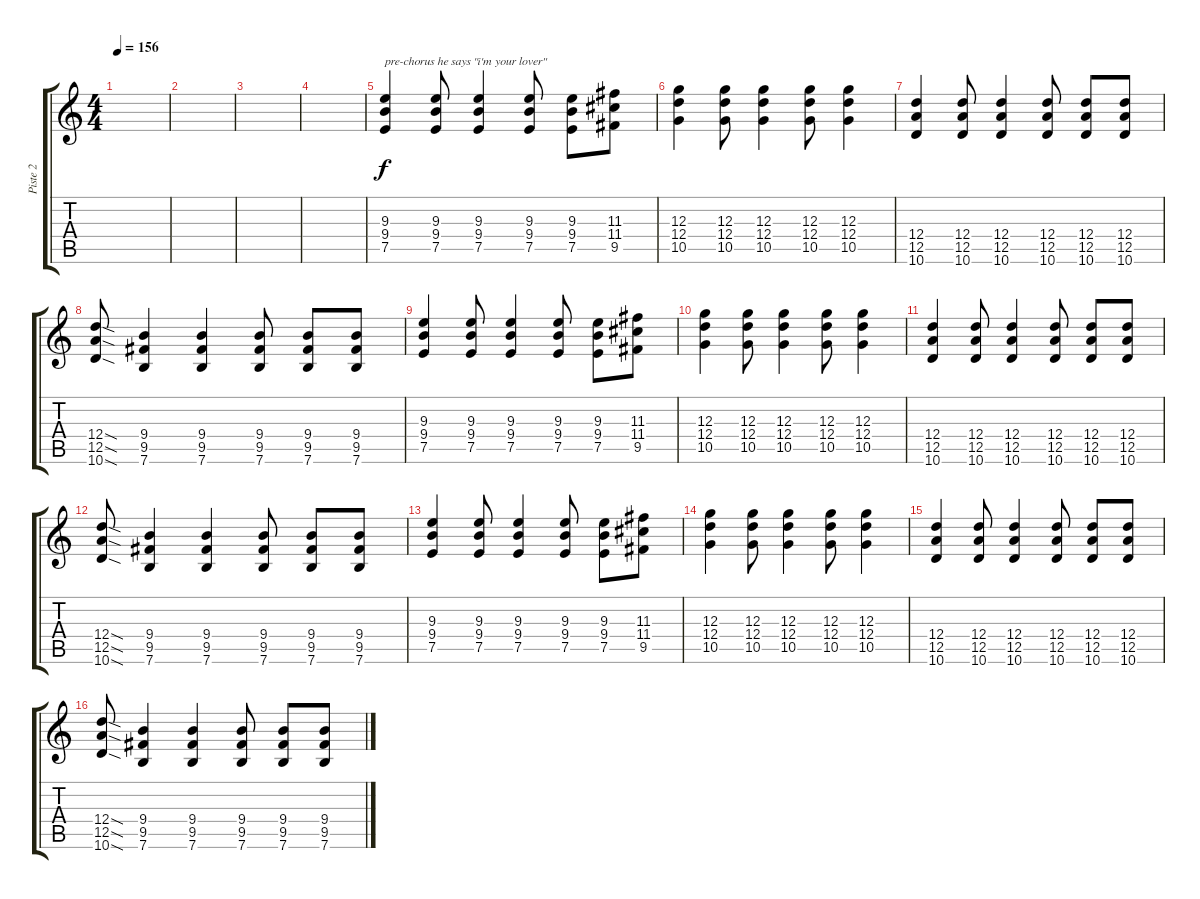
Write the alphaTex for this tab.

\track ("Piste 2" "Piste 2") {instrument overdrivenguitar}
\staff {score tabs}
\tuning (E4 B3 G3 D3 A2 E2) {hide}
\ts (4 4)
\tempo 156
\clef g2
\ks c
|
|
|
|
(9.3 9.4 7.5).4{txt "pre-chorus he says \"i'm your lover\""} (9.3 9.4 7.5).8 (9.3 9.4 7.5).4 (9.3 9.4 7.5).8 (9.3 9.4 7.5).8 (11.3 11.4 9.5).8 |
(12.3 12.4 10.5).4 (12.3 12.4 10.5).8 (12.3 12.4 10.5).4 (12.3 12.4 10.5).8 (12.3 12.4 10.5).4 |
(12.4 12.5 10.6).4 (12.4 12.5 10.6).8 (12.4 12.5 10.6).4 (12.4 12.5 10.6).8 (12.4 12.5 10.6).8 (12.4 12.5 10.6).8 |
(12.4{sod} 12.5{sod} 10.6{sod}).8 (9.4 9.5 7.6).4 (9.4 9.5 7.6).4 (9.4 9.5 7.6).8 (9.4 9.5 7.6).8 (9.4 9.5 7.6).8 |
(9.3 9.4 7.5).4 (9.3 9.4 7.5).8 (9.3 9.4 7.5).4 (9.3 9.4 7.5).8 (9.3 9.4 7.5).8 (11.3 11.4 9.5).8 |
(12.3 12.4 10.5).4 (12.3 12.4 10.5).8 (12.3 12.4 10.5).4 (12.3 12.4 10.5).8 (12.3 12.4 10.5).4 |
(12.4 12.5 10.6).4 (12.4 12.5 10.6).8 (12.4 12.5 10.6).4 (12.4 12.5 10.6).8 (12.4 12.5 10.6).8 (12.4 12.5 10.6).8 |
(12.4{sod} 12.5{sod} 10.6{sod}).8 (9.4 9.5 7.6).4 (9.4 9.5 7.6).4 (9.4 9.5 7.6).8 (9.4 9.5 7.6).8 (9.4 9.5 7.6).8 |
(9.3 9.4 7.5).4 (9.3 9.4 7.5).8 (9.3 9.4 7.5).4 (9.3 9.4 7.5).8 (9.3 9.4 7.5).8 (11.3 11.4 9.5).8 |
(12.3 12.4 10.5).4 (12.3 12.4 10.5).8 (12.3 12.4 10.5).4 (12.3 12.4 10.5).8 (12.3 12.4 10.5).4 |
(12.4 12.5 10.6).4 (12.4 12.5 10.6).8 (12.4 12.5 10.6).4 (12.4 12.5 10.6).8 (12.4 12.5 10.6).8 (12.4 12.5 10.6).8 |
(12.4{sod} 12.5{sod} 10.6{sod}).8 (9.4 9.5 7.6).4 (9.4 9.5 7.6).4 (9.4 9.5 7.6).8 (9.4 9.5 7.6).8 (9.4 9.5 7.6).8
